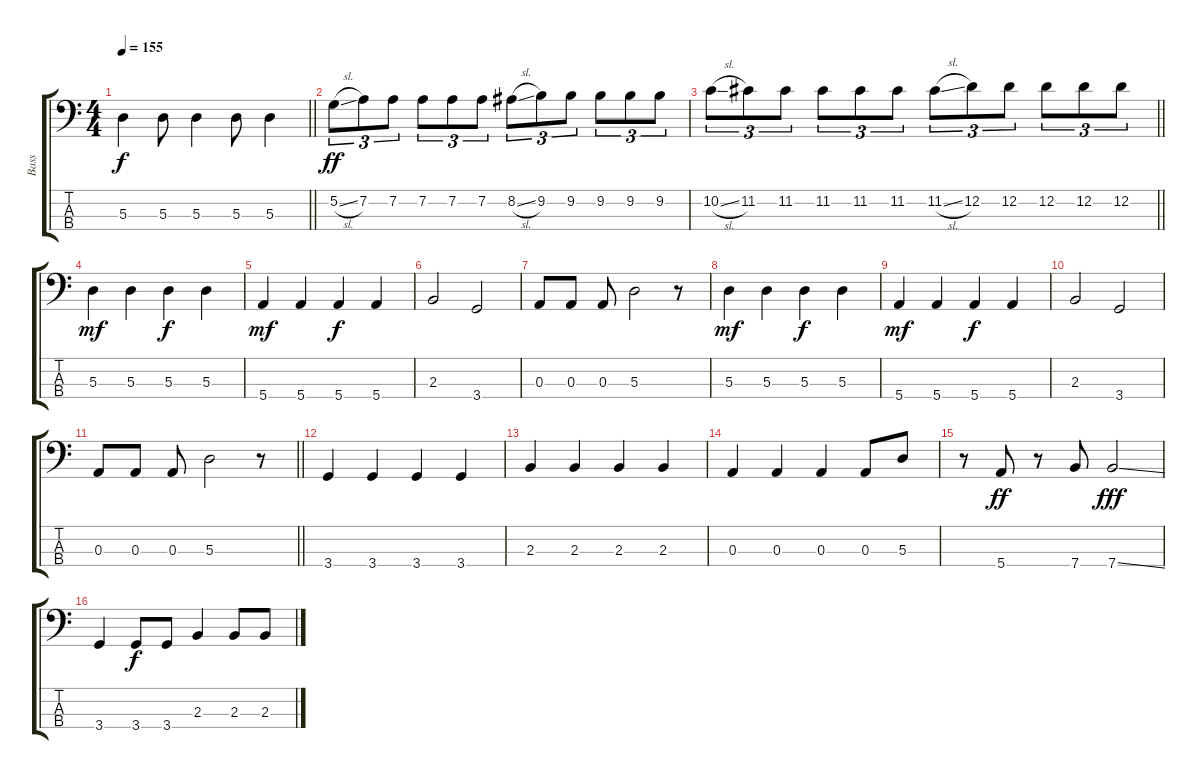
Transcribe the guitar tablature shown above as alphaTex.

\track ("Bass" "Bass") {instrument electricbassfinger}
\staff {score tabs}
\tuning (G2 D2 A1 E1) {hide}
\ts (4 4)
\tempo 155
\clef f4
\barLineRight lightlight
\ks c
5.3.4{dy f} 5.3.8 5.3.4 5.3.8 5.3.4 |
5.2{sl}.8{tu (3 2) dy ff} 7.2.8{tu (3 2)} 7.2.8{tu (3 2)} 7.2.8{tu (3 2)} 7.2.8{tu (3 2)} 7.2.8{tu (3 2)} 8.2{sl}.8{tu (3 2)} 9.2.8{tu (3 2)} 9.2.8{tu (3 2)} 9.2.8{tu (3 2)} 9.2.8{tu (3 2)} 9.2.8{tu (3 2)} |
\barLineRight lightlight
10.2{sl}.8{tu (3 2)} 11.2.8{tu (3 2)} 11.2.8{tu (3 2)} 11.2.8{tu (3 2)} 11.2.8{tu (3 2)} 11.2.8{tu (3 2)} 11.2{sl}.8{tu (3 2)} 12.2.8{tu (3 2)} 12.2.8{tu (3 2)} 12.2.8{tu (3 2)} 12.2.8{tu (3 2)} 12.2.8{tu (3 2)} |
5.3.4{dy mf} 5.3.4 5.3.4{dy f} 5.3.4 |
5.4.4{dy mf} 5.4.4 5.4.4{dy f} 5.4.4 |
2.3.2 3.4.2 |
0.3.8 0.3.8 0.3.8 5.3.2 r.8 |
5.3.4{dy mf} 5.3.4 5.3.4{dy f} 5.3.4 |
5.4.4{dy mf} 5.4.4 5.4.4{dy f} 5.4.4 |
2.3.2 3.4.2 |
\barLineRight lightlight
0.3.8 0.3.8 0.3.8 5.3.2 r.8 |
3.4.4 3.4.4 3.4.4 3.4.4 |
2.3.4 2.3.4 2.3.4 2.3.4 |
0.3.4 0.3.4 0.3.4 0.3.8 5.3.8 |
r.8 5.4.8{dy ff} r.8 7.4.8 7.4{ss}.2{dy fff} |
3.4.4 3.4.8{dy f} 3.4.8 2.3.4 2.3.8 2.3.8
